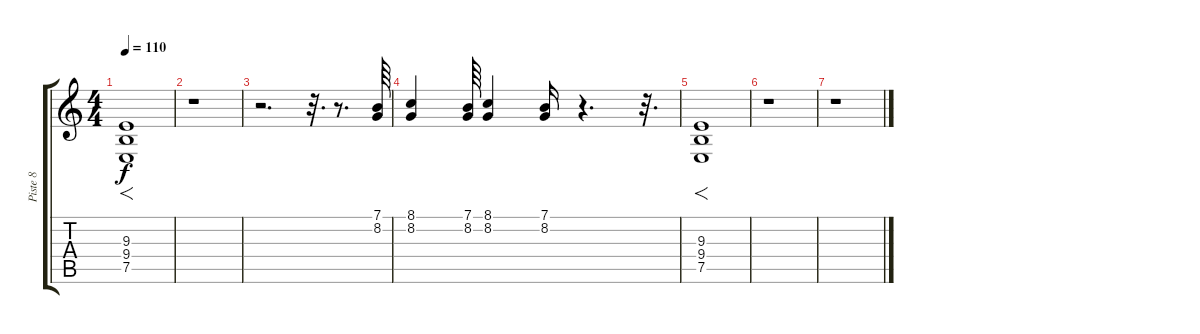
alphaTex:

\track ("Piste 8" "Piste 8") {instrument trumpet}
\staff {score tabs}
\tuning (E4 B3 G3 D3 A2 E2) {hide}
\ts (4 4)
\tempo 110
\clef g2
\ks c
(9.3 9.4 7.5).1{f dy f} |
r.1 |
r.2{d} r.32{d} r.8{d} (7.1 8.2).64 |
(8.1 8.2).4 (7.1 8.2).64 (8.1 8.2).4 (7.1 8.2).16 r.4{d} r.32{d} |
(9.3 9.4 7.5).1{f} |
r.1 |
r.1
